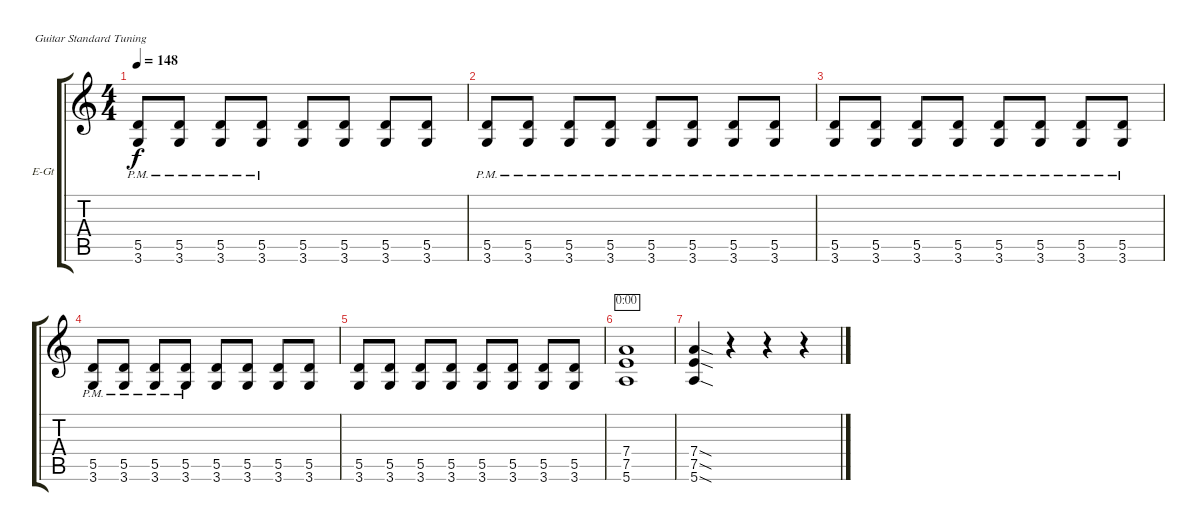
\bracketExtendMode groupsimilarinstruments
\firstSystemTrackNameOrientation horizontal
\otherSystemsTrackNameOrientation horizontal
\track ("Rudolf Schenker" "E-Gt") {instrument distortionguitar}
\staff {score tabs}
\tuning (E4 B3 G3 D3 A2 E2)
\ts (4 4)
\tempo 148
\clef g2
\ks c
(5.5{pm} 3.6{pm}).8{dy f} (5.5{pm} 3.6{pm}).8 (5.5{pm} 3.6{pm}).8 (5.5{pm} 3.6{pm}).8 (5.5 3.6).8 (5.5 3.6).8 (5.5 3.6).8 (5.5 3.6).8 |
(5.5{pm} 3.6{pm}).8 (5.5{pm} 3.6{pm}).8 (5.5{pm} 3.6{pm}).8 (5.5{pm} 3.6{pm}).8 (5.5{pm} 3.6{pm}).8 (5.5{pm} 3.6{pm}).8 (5.5{pm} 3.6{pm}).8 (5.5{pm} 3.6{pm}).8 |
(5.5{pm} 3.6{pm}).8 (5.5{pm} 3.6{pm}).8 (5.5{pm} 3.6{pm}).8 (5.5{pm} 3.6{pm}).8 (5.5{pm} 3.6{pm}).8 (5.5{pm} 3.6{pm}).8 (5.5{pm} 3.6{pm}).8 (5.5{pm} 3.6{pm}).8 |
(5.5{pm} 3.6{pm}).8 (5.5{pm} 3.6{pm}).8 (5.5{pm} 3.6{pm}).8 (5.5{pm} 3.6{pm}).8 (5.5 3.6).8 (5.5 3.6).8 (5.5 3.6).8 (5.5 3.6).8 |
(5.5 3.6).8 (5.5 3.6).8 (5.5 3.6).8 (5.5 3.6).8 (5.5 3.6).8 (5.5 3.6).8 (5.5 3.6).8 (5.5 3.6).8 |
(7.4 7.5 5.6).1{timer} |
(7.4{sod} 7.5{sod} 5.6{sod}).4 r.4 r.4 r.4
